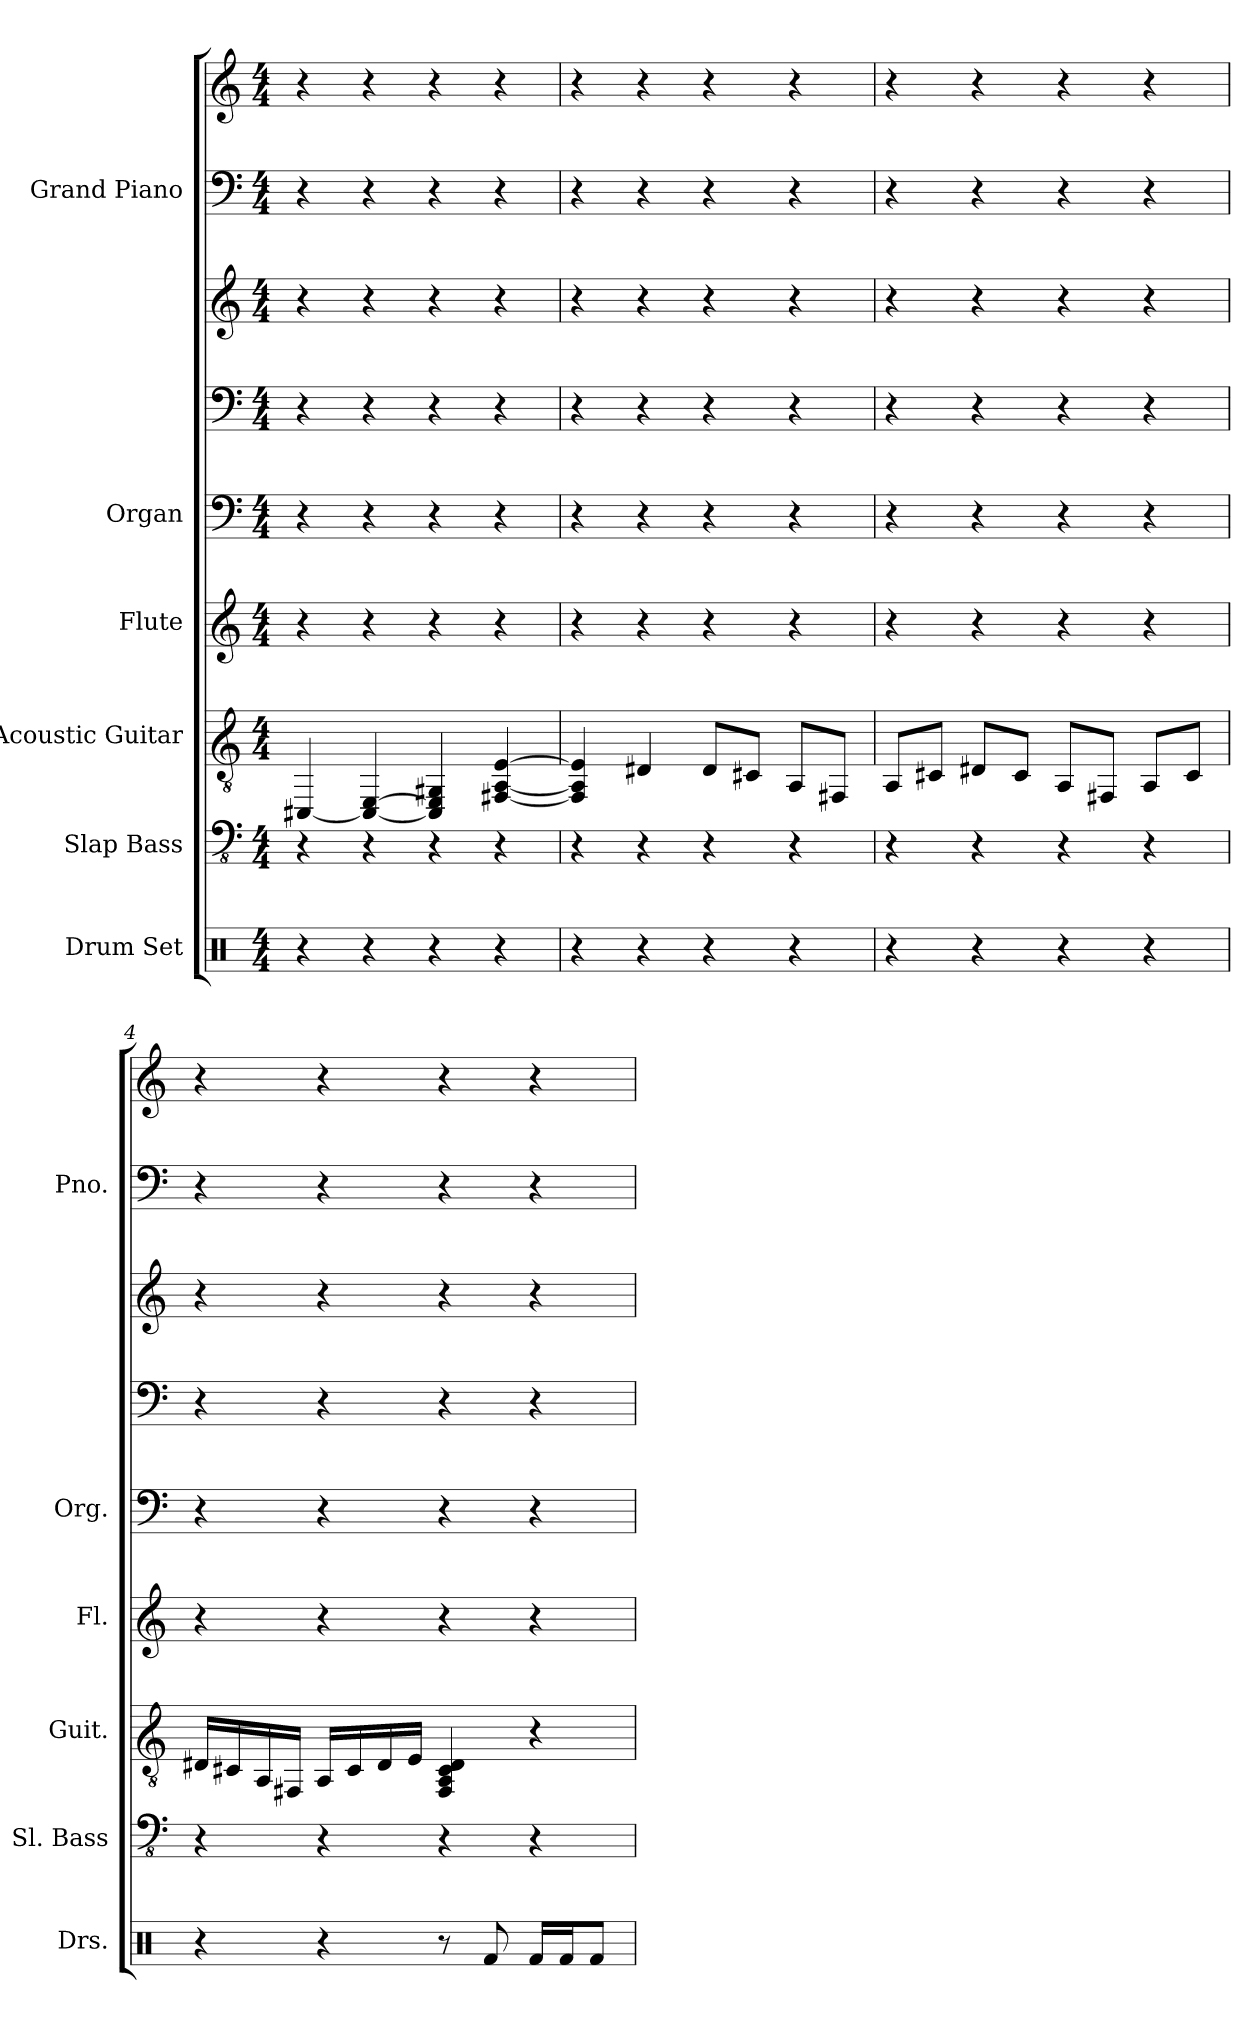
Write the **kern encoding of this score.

**kern	**kern	**kern	**kern	**kern	**kern	**kern	**kern	**kern
*part6	*part5	*part4	*part3	*part2	*part2	*part2	*part1	*part1
*staff9	*staff8	*staff7	*staff6	*staff5	*staff4	*staff3	*staff2	*staff1
*I"Drum Set	*I"Slap Bass	*I"Acoustic Guitar	*I"Flute	*I"Organ	*	*	*I"Grand Piano	*
*I'Drs.	*I'Sl. Bass	*I'Guit.	*I'Fl.	*I'Org.	*	*	*I'Pno.	*
*stria5	*stria4	*stria6	*stria5	*stria5	*stria5	*stria5	*stria5	*stria5
*clefX	*clefFv4	*clefGv2	*clefG2	*clefF4	*clefF4	*clefG2	*clefF4	*clefG2
*k[]	*k[]	*k[]	*k[]	*k[]	*k[]	*k[]	*k[]	*k[]
*M4/4	*M4/4	*M4/4	*M4/4	*M4/4	*M4/4	*M4/4	*M4/4	*M4/4
*MM125	*MM125	*MM125	*MM125	*MM125	*MM125	*MM125	*MM125	*MM125
=1	=1	=1	=1	=1	=1	=1	=1	=1
4r	4r	[4CC#X	4r	4r	4r	4r	4r	4r
4r	4r	[4EE 4CC#_	4r	4r	4r	4r	4r	4r
4r	4r	4GG#X 4EE] 4CC#]	4r	4r	4r	4r	4r	4r
4r	4r	[4AA [4FF#X [4E	4r	4r	4r	4r	4r	4r
=2	=2	=2	=2	=2	=2	=2	=2	=2
4r	4r	4AA] 4FF#] 4E]	4r	4r	4r	4r	4r	4r
4r	4r	4D#X	4r	4r	4r	4r	4r	4r
4r	4r	8D#L	4r	4r	4r	4r	4r	4r
.	.	8C#XJ	.	.	.	.	.	.
4r	4r	8AAL	4r	4r	4r	4r	4r	4r
.	.	8FF#XJ	.	.	.	.	.	.
=3	=3	=3	=3	=3	=3	=3	=3	=3
4r	4r	8AAL	4r	4r	4r	4r	4r	4r
.	.	8C#XJ	.	.	.	.	.	.
4r	4r	8D#XL	4r	4r	4r	4r	4r	4r
.	.	8C#J	.	.	.	.	.	.
4r	4r	8AAL	4r	4r	4r	4r	4r	4r
.	.	8FF#XJ	.	.	.	.	.	.
4r	4r	8AAL	4r	4r	4r	4r	4r	4r
.	.	8C#J	.	.	.	.	.	.
=4	=4	=4	=4	=4	=4	=4	=4	=4
4r	4r	16D#XLL	4r	4r	4r	4r	4r	4r
.	.	16C#X	.	.	.	.	.	.
.	.	16AA	.	.	.	.	.	.
.	.	16FF#XJJ	.	.	.	.	.	.
4r	4r	16AALL	4r	4r	4r	4r	4r	4r
.	.	16C#	.	.	.	.	.	.
.	.	16D#	.	.	.	.	.	.
.	.	16EJJ	.	.	.	.	.	.
8r	4r	4AA 4C# 4D# 4FF#	4r	4r	4r	4r	4r	4r
8Rf	.	.	.	.	.	.	.	.
16RfLL	4r	4r	4r	4r	4r	4r	4r	4r
16RfJ	.	.	.	.	.	.	.	.
8RfJ	.	.	.	.	.	.	.	.
=	=	=	=	=	=	=	=	=
*-	*-	*-	*-	*-	*-	*-	*-	*-
